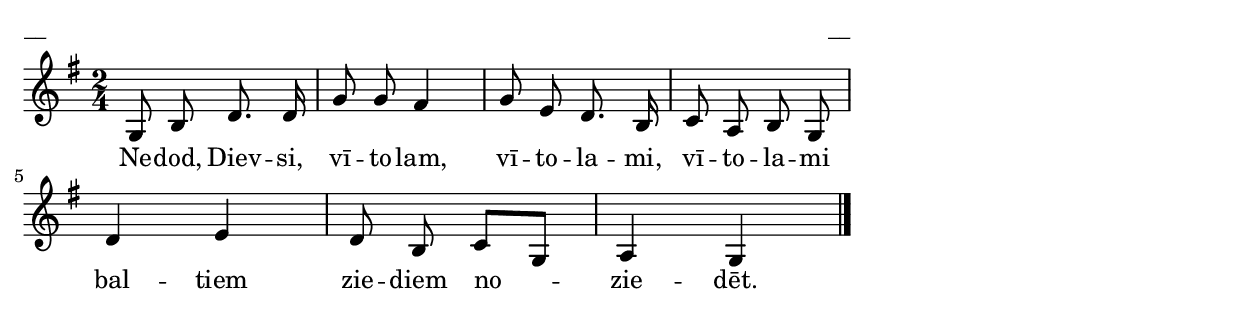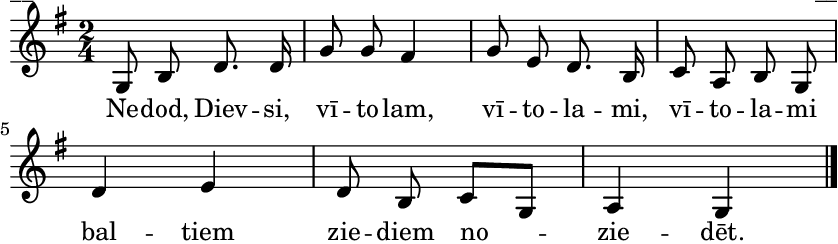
\version "2.13.18"
#(ly:set-option 'crop #t)

%\header {
%    title = "Nedod, Dievs, vītolam"
%}
% Budēlīši, p.106
\paper {
line-width = 14\cm
left-margin = 0.4\cm
between-system-padding = 0.1\cm
between-system-space = 0.1\cm
}
\layout {
indent = #0
ragged-last = ##f
}


voiceA = \relative c' {
\clef "treble"
\key g \major
\time 2/4 g8 b d8. d16 | g8 g fis4 | g8 e d8. b16 | c8 a b g | d'4 e | d8 b c[ g] | a4 g   
\bar "|." 
} 

lyricA = \lyricmode {
Ne -- dod, Diev -- si, vī -- to -- lam, vī -- to -- la -- mi, vī -- to -- la -- mi
bal -- tiem zie -- diem no -- zie -- dēt. 
}

fullScore = <<
\new Staff {
<<
\new Voice = "voiceA" { \oneVoice \autoBeamOff \voiceA }
\new Lyrics \lyricsto "voiceA" \lyricA
>>
}
>>

\score {
\fullScore
\header { piece = "__" opus = "__" }
}
\markup { \with-color #(x11-color 'white) \sans \smaller "__" }
\score {
\unfoldRepeats
\fullScore
\midi {
\context { \Staff \remove "Staff_performer" }
\context { \Voice \consists "Staff_performer" }
}
}


